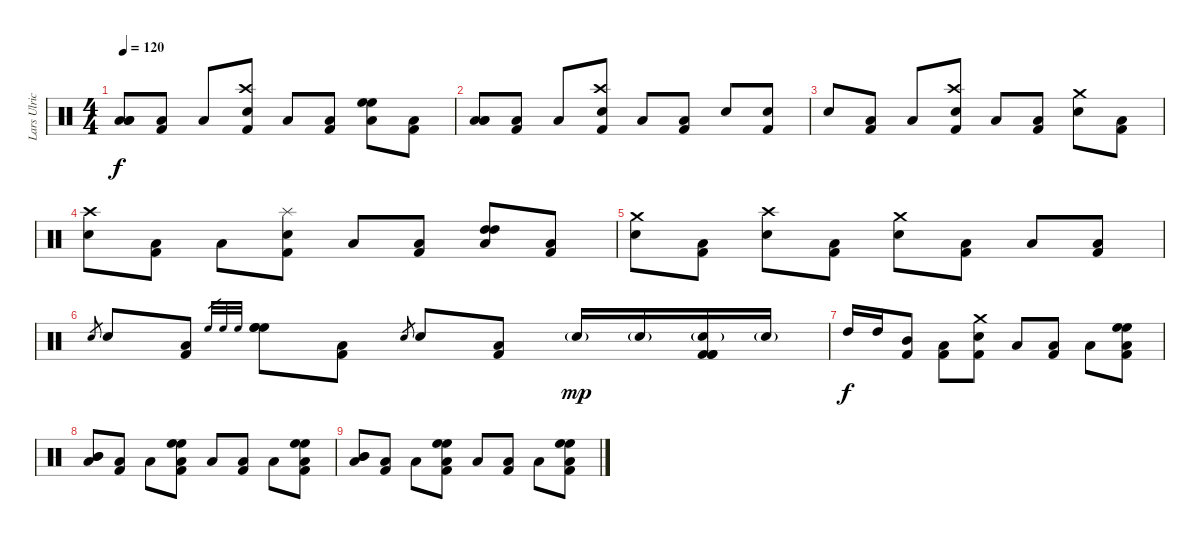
\track ("Lars Ulrich" "Lars Ulric") {instrument percussion}
\staff {score}
\articulation defaults
\ts (4 4)
\tempo 120
\clef neutral
\ks c
("Low Tom (hit)" "Low Floor Tom (hit)" "Low Tom (hit)").8{dy f volume 4} ("Low Floor Tom (hit)" "Kick (hit) 2").8 "Low Floor Tom (hit)".8 ("Crash high (hit)" "Electric Snare (hit)" "Kick (hit) 2").8 "Low Floor Tom (hit)".8 ("Low Floor Tom (hit)" "Kick (hit) 2").8 ("High Floor Tom (hit)" "Low Floor Tom (hit)" "High Floor Tom (hit)").8 ("Low Floor Tom (hit)" "Kick (hit) 2").8 |
("Low Tom (hit)" "Low Floor Tom (hit)" "Low Tom (hit)").8 ("Low Floor Tom (hit)" "Kick (hit) 2").8 "Low Floor Tom (hit)".8 ("Crash high (hit)" "Electric Snare (hit)" "Kick (hit) 2").8 "Low Floor Tom (hit)".8 ("Low Floor Tom (hit)" "Kick (hit) 2").8 "Electric Snare (hit)".8 ("Electric Snare (hit)" "Kick (hit) 2").8 |
"Electric Snare (hit)".8 ("Low Floor Tom (hit)" "Kick (hit) 2").8 "Low Floor Tom (hit)".8 ("Crash high (hit)" "Electric Snare (hit)" "Kick (hit) 2").8 "Low Floor Tom (hit)".8 ("Low Floor Tom (hit)" "Kick (hit) 2").8 ("Crash medium (hit)" "Electric Snare (hit)").8 ("Low Floor Tom (hit)" "Kick (hit) 2").8 |
("Crash high (hit)" "Electric Snare (hit)").8 ("Low Floor Tom (hit)" "Kick (hit) 2").8 "Low Floor Tom (hit)".8 ("Splash (hit)" "Electric Snare (hit)" "Kick (hit) 2").8 "Low Floor Tom (hit)".8 ("Low Floor Tom (hit)" "Kick (hit) 2").8 ("High Tom (hit)" "Low Floor Tom (hit)" "High Tom (hit)").8 ("Low Floor Tom (hit)" "Kick (hit) 2").8 |
("Crash medium (hit)" "Electric Snare (hit)").8{volume 3} ("Low Floor Tom (hit)" "Kick (hit) 2").8 ("Crash high (hit)" "Electric Snare (hit)").8 ("Low Floor Tom (hit)" "Kick (hit) 2").8 ("Crash medium (hit)" "Electric Snare (hit)").8 ("Low Floor Tom (hit)" "Kick (hit) 2").8 "Low Floor Tom (hit)".8 ("Low Floor Tom (hit)" "Kick (hit) 2").8 |
"Electric Snare (hit)".8{gr} "Electric Snare (hit)".8 ("Low Floor Tom (hit)" "Kick (hit) 2").8 "High Floor Tom (hit)".32{gr} "High Floor Tom (hit)".32{gr} "High Floor Tom (hit)".32{gr} ("High Floor Tom (hit)" "High Floor Tom (hit)" "High Floor Tom (hit)").8 ("Low Floor Tom (hit)" "Kick (hit) 2").8 "Electric Snare (hit)".8{gr} "Electric Snare (hit)".8 ("Low Floor Tom (hit)" "Kick (hit) 2").8 "Electric Snare (hit)"{g}.16{dy mp} "Electric Snare (hit)"{g}.16 ("Electric Snare (hit)"{g} "Kick (hit) 2" "Kick (hit) 2" "Kick (hit) 2").16 "Electric Snare (hit)"{g}.16 |
"High Tom (hit)".16{dy f} "High Tom (hit)".16 ("Mid Tom (hit)" "Kick (hit) 2").8 ("Low Floor Tom (hit)" "Kick (hit) 2").8 ("Crash medium (hit)" "Electric Snare (hit)" "Kick (hit) 2").8 "Low Floor Tom (hit)".8 ("Low Floor Tom (hit)" "Kick (hit) 2").8 "Low Floor Tom (hit)".8 ("High Floor Tom (hit)" "Low Floor Tom (hit)" "High Floor Tom (hit)" "Kick (hit) 2").8 |
("Mid Tom (hit)" "Low Floor Tom (hit)" "Mid Tom (hit)").8{volume 1} ("Low Floor Tom (hit)" "Kick (hit) 2").8 "Low Floor Tom (hit)".8 ("High Floor Tom (hit)" "Low Floor Tom (hit)" "High Floor Tom (hit)" "Kick (hit) 2").8 "Low Floor Tom (hit)".8 ("Low Floor Tom (hit)" "Kick (hit) 2").8 "Low Floor Tom (hit)".8 ("High Floor Tom (hit)" "Low Floor Tom (hit)" "High Floor Tom (hit)" "Kick (hit) 2").8 |
("Mid Tom (hit)" "Low Floor Tom (hit)" "Mid Tom (hit)").8 ("Low Floor Tom (hit)" "Kick (hit) 2").8 "Low Floor Tom (hit)".8 ("High Floor Tom (hit)" "Low Floor Tom (hit)" "High Floor Tom (hit)" "Kick (hit) 2").8 "Low Floor Tom (hit)".8 ("Low Floor Tom (hit)" "Kick (hit) 2").8 "Low Floor Tom (hit)".8 ("High Floor Tom (hit)" "Low Floor Tom (hit)" "High Floor Tom (hit)" "Kick (hit) 2").8
